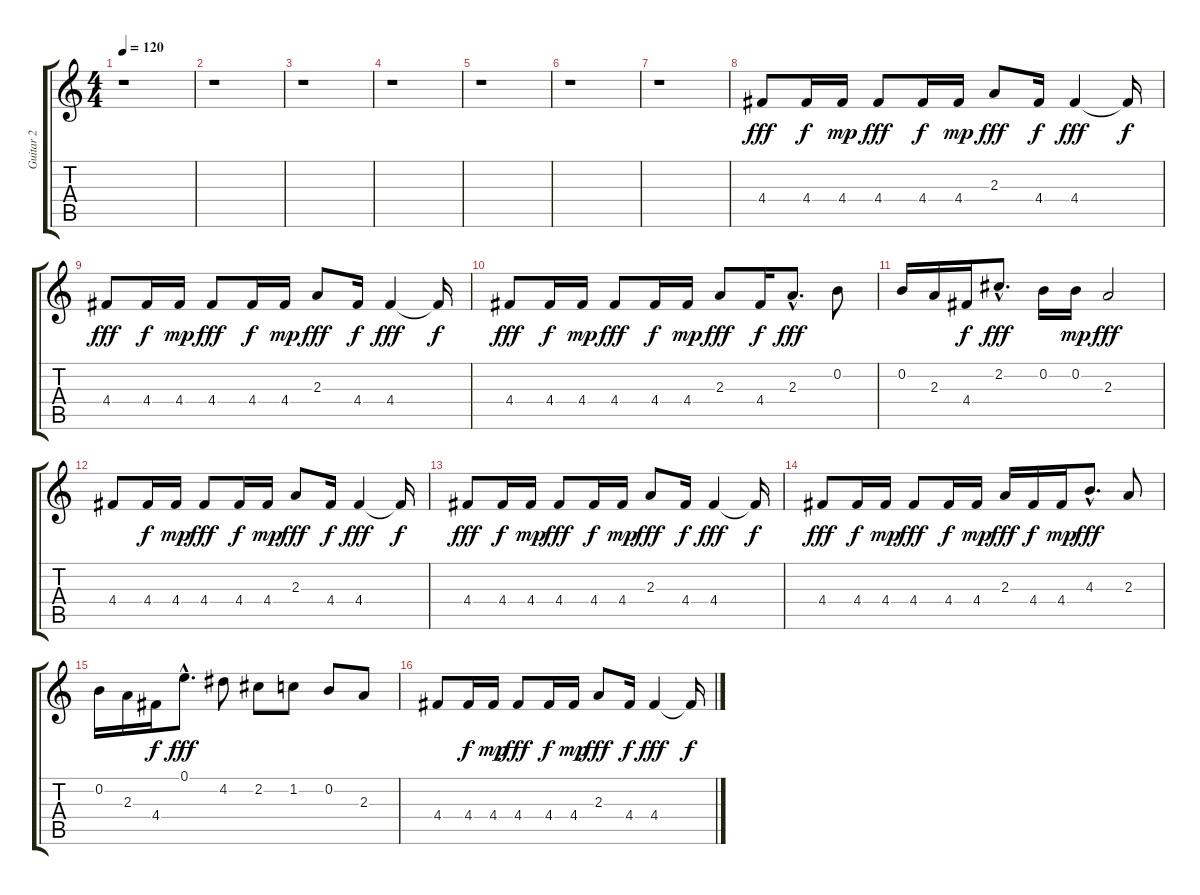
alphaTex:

\track ("Guitar 2" "Guitar 2") {instrument overdrivenguitar}
\staff {score tabs}
\tuning (E4 B3 G3 D3 A2 E2) {hide}
\ts (4 4)
\tempo 120
\clef g2
\ks c
r.1{dy f} |
r.1 |
r.1 |
r.1 |
r.1 |
r.1 |
r.1 |
4.4.8{dy fff volume 16 instrument distortionguitar} 4.4.16{dy f} 4.4.16{dy mp} 4.4.8{dy fff} 4.4.16{dy f} 4.4.16{dy mp} 2.3.8{dy fff} 4.4.16{dy f} 4.4.4{dy fff} 4.4{t}.16{dy f} |
4.4.8{dy fff} 4.4.16{dy f} 4.4.16{dy mp} 4.4.8{dy fff} 4.4.16{dy f} 4.4.16{dy mp} 2.3.8{dy fff} 4.4.16{dy f} 4.4.4{dy fff} 4.4{t}.16{dy f} |
4.4.8{dy fff} 4.4.16{dy f} 4.4.16{dy mp} 4.4.8{dy fff} 4.4.16{dy f} 4.4.16{dy mp} 2.3.8{dy fff} 4.4.16{dy f} 2.3{hac}.8{d dy fff} 0.2.8 |
0.2.16 2.3.16 4.4.16{dy f} 2.2{hac}.8{d dy fff} 0.2.16 0.2.16{dy mp} 2.3.2{dy fff} |
4.4.8 4.4.16{dy f} 4.4.16{dy mp} 4.4.8{dy fff} 4.4.16{dy f} 4.4.16{dy mp} 2.3.8{dy fff} 4.4.16{dy f} 4.4.4{dy fff} 4.4{t}.16{dy f} |
4.4.8{dy fff} 4.4.16{dy f} 4.4.16{dy mp} 4.4.8{dy fff} 4.4.16{dy f} 4.4.16{dy mp} 2.3.8{dy fff} 4.4.16{dy f} 4.4.4{dy fff} 4.4{t}.16{dy f} |
4.4.8{dy fff} 4.4.16{dy f} 4.4.16{dy mp} 4.4.8{dy fff} 4.4.16{dy f} 4.4.16{dy mp} 2.3.16{dy fff} 4.4.16{dy f} 4.4.16{dy mp} 4.3{hac}.8{d dy fff} 2.3.8 |
0.2.16 2.3.16 4.4.16{dy f} 0.1{hac}.8{d dy fff} 4.2.8 2.2.8 1.2.8 0.2.8 2.3.8 |
4.4.8 4.4.16{dy f} 4.4.16{dy mp} 4.4.8{dy fff} 4.4.16{dy f} 4.4.16{dy mp} 2.3.8{dy fff} 4.4.16{dy f} 4.4.4{dy fff} 4.4{t}.16{dy f}
